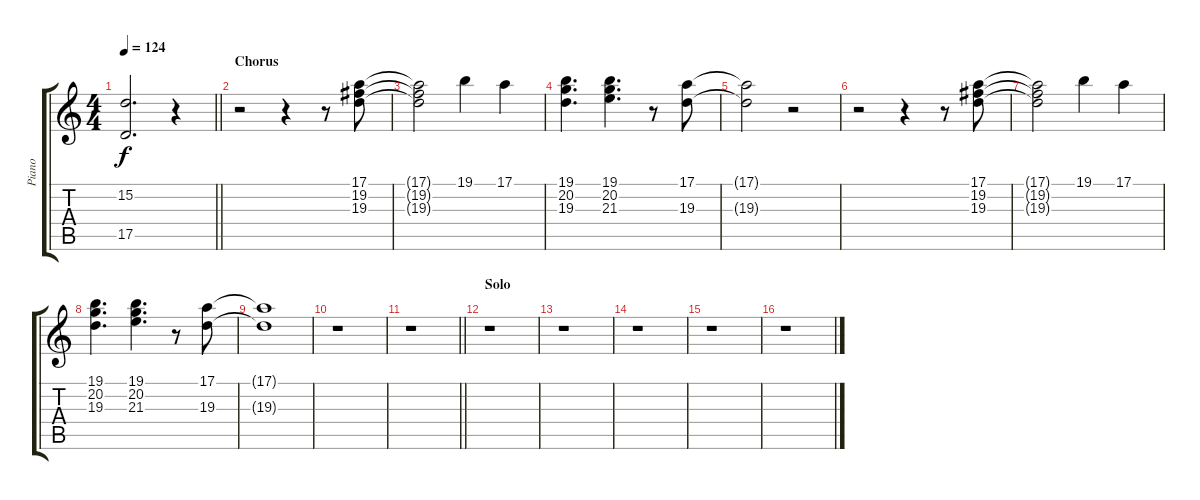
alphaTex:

\track ("Piano" "Piano") {instrument electricgrandpiano}
\staff {score tabs}
\tuning (E4 B3 G3 D3 A2 E2) {hide}
\ts (4 4)
\tempo 124
\clef g2
\barLineRight lightlight
\ks c
(15.2 17.5).2{d dy f} r.4 |
\section ("" "Chorus")
r.2 r.4 r.8 (17.1 19.2 19.3).8 |
(17.1{t} 19.2{t} 19.3{t}).2 19.1.4 17.1.4 |
(19.1 20.2 19.3).4{d} (19.1 20.2 21.3).4{d} r.8 (17.1 19.3).8 |
(17.1{t} 19.3{t}).2 r.2 |
r.2 r.4 r.8 (17.1 19.2 19.3).8 |
(17.1{t} 19.2{t} 19.3{t}).2 19.1.4 17.1.4 |
(19.1 20.2 19.3).4{d} (19.1 20.2 21.3).4{d} r.8 (17.1 19.3).8 |
(17.1{t} 19.3{t}).1 |
r.1 |
\barLineRight lightlight
r.1 |
\section ("" "Solo")
r.1 |
r.1 |
r.1 |
r.1 |
r.1
